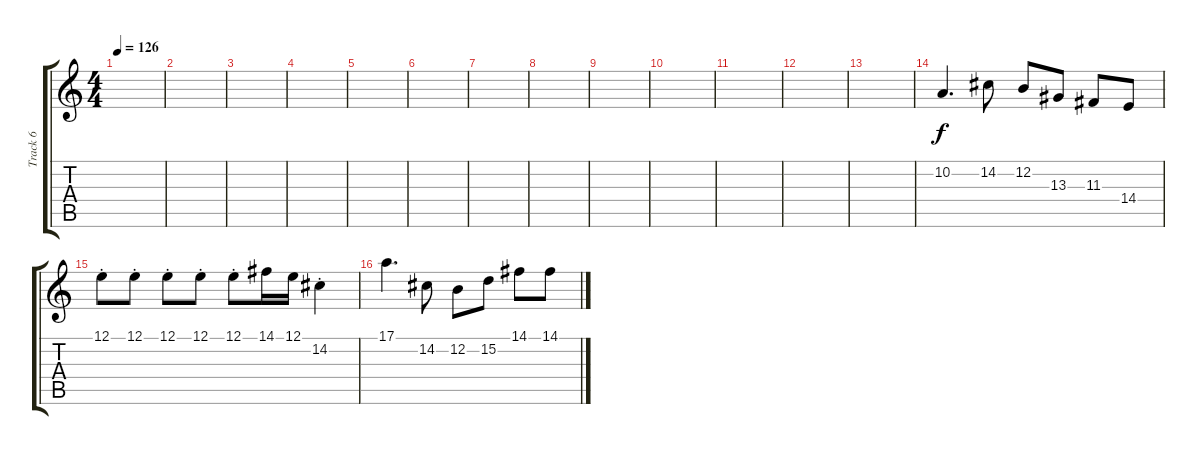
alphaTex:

\track ("Track 6" "Track 6") {instrument violin}
\staff {score tabs}
\tuning (E4 B3 G3 D3 A2 E2) {hide}
\ts (4 4)
\tempo 126
\clef g2
\ks c
|
|
|
|
|
|
|
|
|
|
|
|
|
10.2.4{d} 14.2.8 12.2.8 13.3.8 11.3.8 14.4.8 |
12.1{st}.8 12.1{st}.8 12.1{st}.8 12.1{st}.8 12.1{st}.8 14.1.16 12.1.16 14.2{st}.4 |
17.1.4{d} 14.2.8 12.2.8 15.2.8 14.1.8 14.1.8
